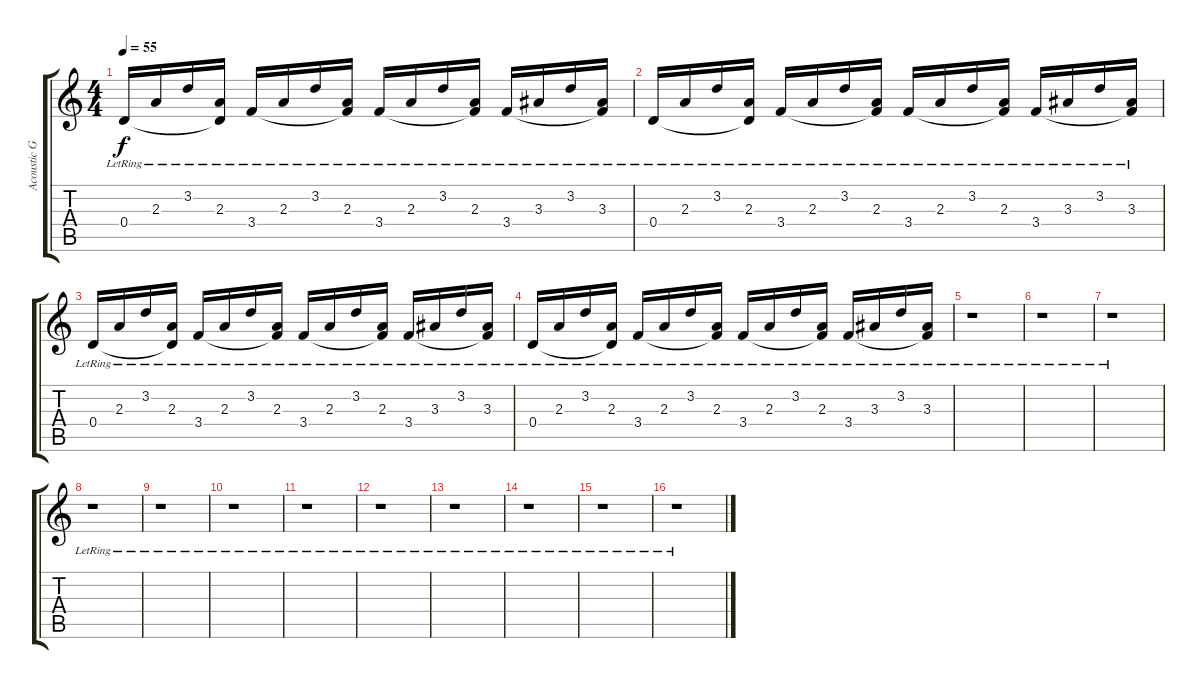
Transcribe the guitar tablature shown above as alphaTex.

\track ("Acoustic Guitar" "Acoustic G") {instrument acousticguitarsteel}
\staff {score tabs}
\tuning (E4 B3 G3 D3 A2 E2) {hide}
\ts (4 4)
\tempo 55
\clef g2
\ks c
0.4{lr}.16{dy f} 2.3{lr}.16 3.2{lr}.16 (2.3{lr} 0.4{t}).16 3.4{lr}.16 2.3{lr}.16 3.2{lr}.16 (2.3{lr} 3.4{t}).16 3.4{lr}.16 2.3{lr}.16 3.2{lr}.16 (2.3{lr} 3.4{t}).16 3.4{lr}.16 3.3{lr}.16 3.2{lr}.16 (3.3{lr} 3.4{t}).16 |
0.4{lr}.16 2.3{lr}.16 3.2{lr}.16 (2.3{lr} 0.4{t}).16 3.4{lr}.16 2.3{lr}.16 3.2{lr}.16 (2.3{lr} 3.4{t}).16 3.4{lr}.16 2.3{lr}.16 3.2{lr}.16 (2.3{lr} 3.4{t}).16 3.4{lr}.16 3.3{lr}.16 3.2{lr}.16 (3.3{lr} 3.4{t}).16 |
0.4{lr}.16 2.3{lr}.16 3.2{lr}.16 (2.3{lr} 0.4{t}).16 3.4{lr}.16 2.3{lr}.16 3.2{lr}.16 (2.3{lr} 3.4{t}).16 3.4{lr}.16 2.3{lr}.16 3.2{lr}.16 (2.3{lr} 3.4{t}).16 3.4{lr}.16 3.3{lr}.16 3.2{lr}.16 (3.3{lr} 3.4{t}).16 |
0.4{lr}.16 2.3{lr}.16 3.2{lr}.16 (2.3{lr} 0.4{t}).16 3.4{lr}.16 2.3{lr}.16 3.2{lr}.16 (2.3{lr} 3.4{t}).16 3.4{lr}.16 2.3{lr}.16 3.2{lr}.16 (2.3{lr} 3.4{t}).16 3.4{lr}.16 3.3{lr}.16 3.2{lr}.16 (3.3{lr} 3.4{t}).16 |
r.1 |
r.1 |
r.1 |
r.1 |
r.1 |
r.1 |
r.1 |
r.1 |
r.1 |
r.1 |
r.1 |
r.1
